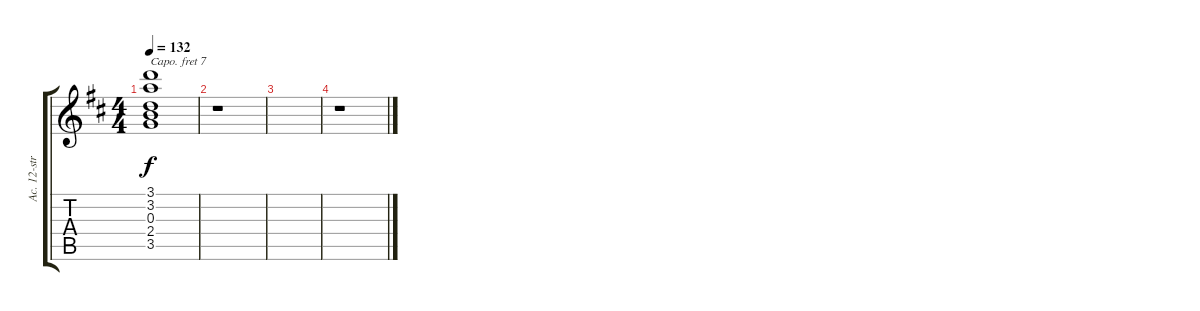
\track ("Ac. 12-str. Gtr. (Capo 7)" "Ac. 12-str") {instrument acousticguitarsteel}
\staff {score tabs}
\capo 7
\tuning (E4 B3 G3 D3 A2 E2) {hide}
\ts (4 4)
\tempo 132
\clef g2
\ks d
(3.1 3.2 0.3 2.4 3.5).1{dy f instrument acousticguitarsteel} |
r.1 |
|
r.1
